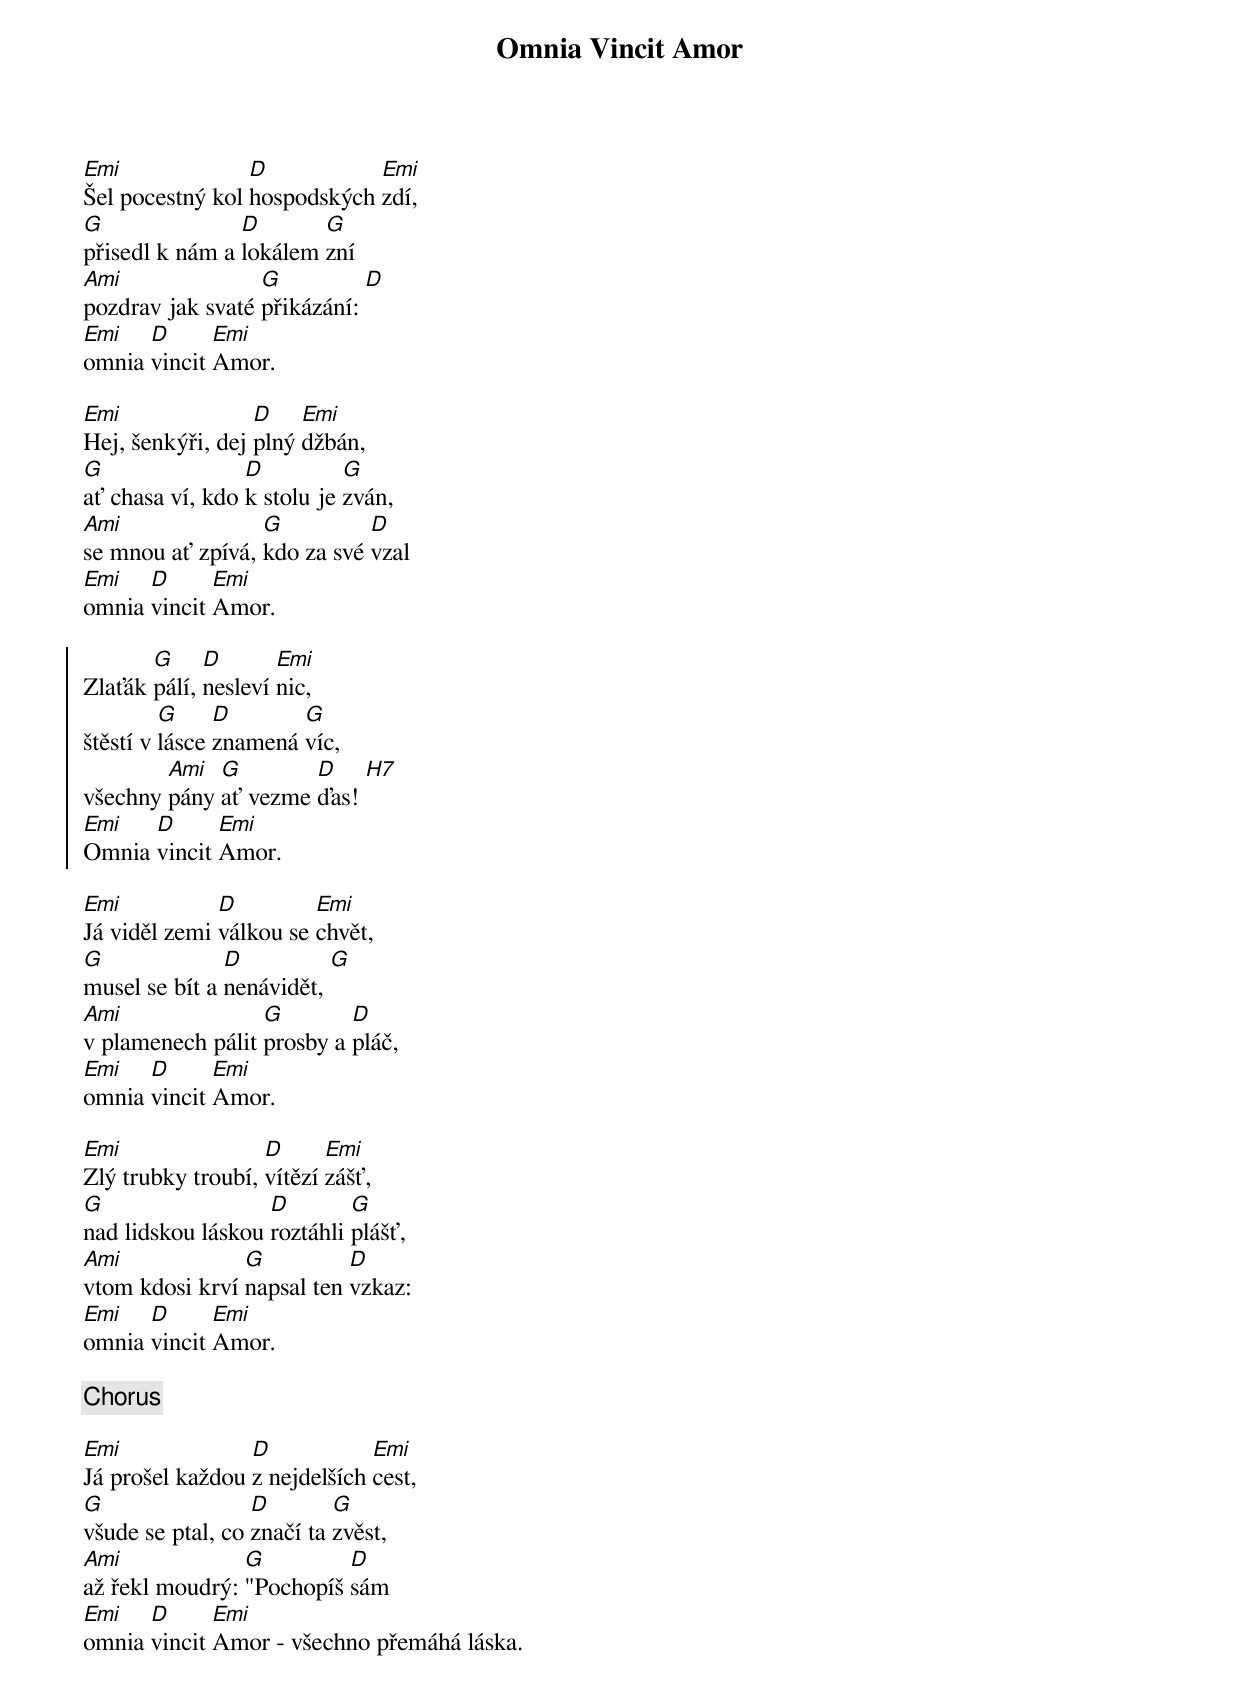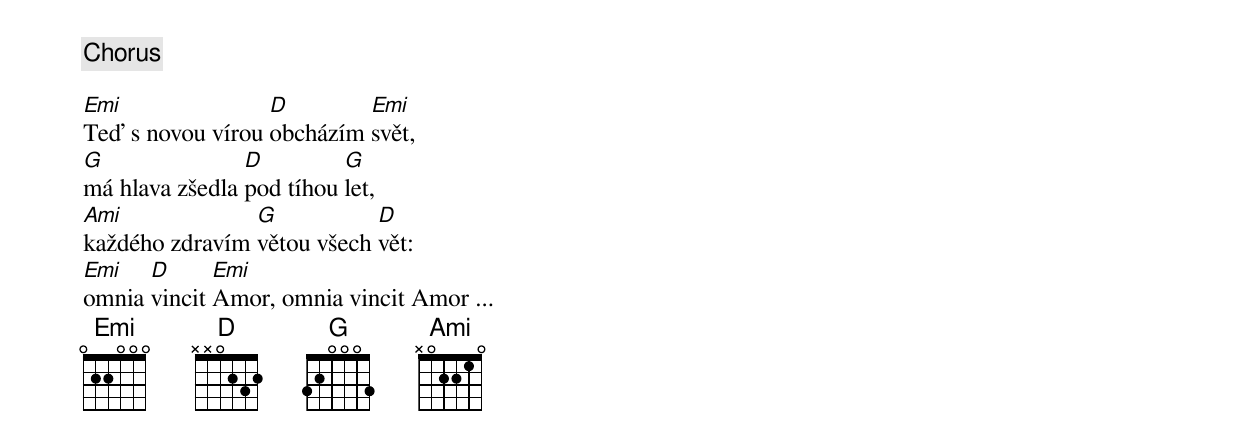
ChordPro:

{title: Omnia Vincit Amor}
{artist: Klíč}
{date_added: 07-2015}
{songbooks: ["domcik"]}
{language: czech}
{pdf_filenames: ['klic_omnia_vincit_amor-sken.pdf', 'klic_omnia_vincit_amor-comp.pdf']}
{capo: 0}
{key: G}
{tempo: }
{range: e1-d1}
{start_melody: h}
{start_of_verse}
[Emi]Šel pocestný kol [D]hospodských [Emi]zdí,
[G]přisedl k nám a [D]lokálem [G]zní
[Ami]pozdrav jak svaté [G]přikázání: [D]
[Emi]omnia [D]vincit [Emi]Amor.
{end_of_verse}

{start_of_verse}
[Emi]Hej, šenkýři, dej [D]plný [Emi]džbán,
[G]ať chasa ví, kdo [D]k stolu je [G]zván,
[Ami]se mnou ať zpívá, [G]kdo za své [D]vzal
[Emi]omnia [D]vincit [Emi]Amor.
{end_of_verse}

{start_of_chorus}
Zlaťák [G]pálí, [D]nesleví [Emi]nic,
štěstí v [G]lásce [D]znamená [G]víc,
všechny [Ami]pány [G]ať vezme [D]ďas! [H7]
[Emi]Omnia [D]vincit [Emi]Amor.
{end_of_chorus}

{start_of_verse}
[Emi]Já viděl zemi [D]válkou se [Emi]chvět,
[G]musel se bít a [D]nenávidět, [G]
[Ami]v plamenech pálit [G]prosby a [D]pláč,
[Emi]omnia [D]vincit [Emi]Amor.
{end_of_verse}

{start_of_verse}
[Emi]Zlý trubky troubí, [D]vítězí [Emi]zášť,
[G]nad lidskou láskou [D]roztáhli [G]plášť,
[Ami]vtom kdosi krví [G]napsal ten [D]vzkaz:
[Emi]omnia [D]vincit [Emi]Amor.
{end_of_verse}

{chorus}

{start_of_verse}
[Emi]Já prošel každou [D]z nejdelších [Emi]cest,
[G]všude se ptal, co [D]značí ta [G]zvěst,
[Ami]až řekl moudrý: [G]"Pochopíš [D]sám
[Emi]omnia [D]vincit [Emi]Amor - všechno přemáhá láska.
{end_of_verse}

{chorus}

{start_of_verse}
[Emi]Teď s novou vírou [D]obcházím [Emi]svět,
[G]má hlava zšedla [D]pod tíhou [G]let,
[Ami]každého zdravím [G]větou všech [D]vět:
[Emi]omnia [D]vincit [Emi]Amor, omnia vincit Amor ...
{end_of_verse}
